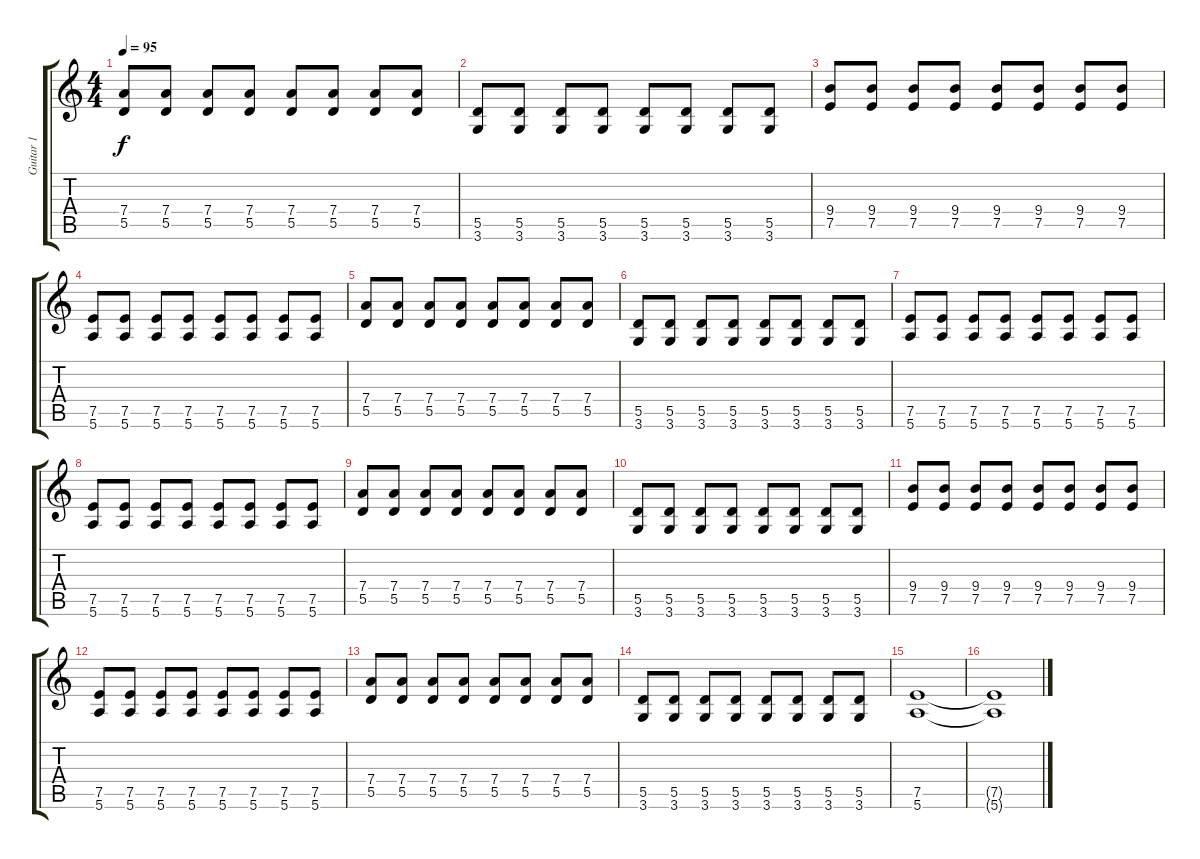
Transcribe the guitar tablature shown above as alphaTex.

\track ("Guitar 1" "Guitar 1") {instrument overdrivenguitar}
\staff {score tabs}
\tuning (E4 B3 G3 D3 A2 E2) {hide}
\ts (4 4)
\tempo 95
\clef g2
\ks c
(7.4 5.5).8{dy f} (7.4 5.5).8 (7.4 5.5).8 (7.4 5.5).8 (7.4 5.5).8 (7.4 5.5).8 (7.4 5.5).8 (7.4 5.5).8 |
(5.5 3.6).8 (5.5 3.6).8 (5.5 3.6).8 (5.5 3.6).8 (5.5 3.6).8 (5.5 3.6).8 (5.5 3.6).8 (5.5 3.6).8 |
(9.4 7.5).8 (9.4 7.5).8 (9.4 7.5).8 (9.4 7.5).8 (9.4 7.5).8 (9.4 7.5).8 (9.4 7.5).8 (9.4 7.5).8 |
(7.5 5.6).8 (7.5 5.6).8 (7.5 5.6).8 (7.5 5.6).8 (7.5 5.6).8 (7.5 5.6).8 (7.5 5.6).8 (7.5 5.6).8 |
(7.4 5.5).8 (7.4 5.5).8 (7.4 5.5).8 (7.4 5.5).8 (7.4 5.5).8 (7.4 5.5).8 (7.4 5.5).8 (7.4 5.5).8 |
(5.5 3.6).8 (5.5 3.6).8 (5.5 3.6).8 (5.5 3.6).8 (5.5 3.6).8 (5.5 3.6).8 (5.5 3.6).8 (5.5 3.6).8 |
(7.5 5.6).8 (7.5 5.6).8 (7.5 5.6).8 (7.5 5.6).8 (7.5 5.6).8 (7.5 5.6).8 (7.5 5.6).8 (7.5 5.6).8 |
(7.5 5.6).8 (7.5 5.6).8 (7.5 5.6).8 (7.5 5.6).8 (7.5 5.6).8 (7.5 5.6).8 (7.5 5.6).8 (7.5 5.6).8 |
(7.4 5.5).8 (7.4 5.5).8 (7.4 5.5).8 (7.4 5.5).8 (7.4 5.5).8 (7.4 5.5).8 (7.4 5.5).8 (7.4 5.5).8 |
(5.5 3.6).8 (5.5 3.6).8 (5.5 3.6).8 (5.5 3.6).8 (5.5 3.6).8 (5.5 3.6).8 (5.5 3.6).8 (5.5 3.6).8 |
(9.4 7.5).8 (9.4 7.5).8 (9.4 7.5).8 (9.4 7.5).8 (9.4 7.5).8 (9.4 7.5).8 (9.4 7.5).8 (9.4 7.5).8 |
(7.5 5.6).8 (7.5 5.6).8 (7.5 5.6).8 (7.5 5.6).8 (7.5 5.6).8 (7.5 5.6).8 (7.5 5.6).8 (7.5 5.6).8 |
(7.4 5.5).8 (7.4 5.5).8 (7.4 5.5).8 (7.4 5.5).8 (7.4 5.5).8 (7.4 5.5).8 (7.4 5.5).8 (7.4 5.5).8 |
(5.5 3.6).8 (5.5 3.6).8 (5.5 3.6).8 (5.5 3.6).8 (5.5 3.6).8 (5.5 3.6).8 (5.5 3.6).8 (5.5 3.6).8 |
(7.5 5.6).1 |
(7.5{t} 5.6{t}).1
